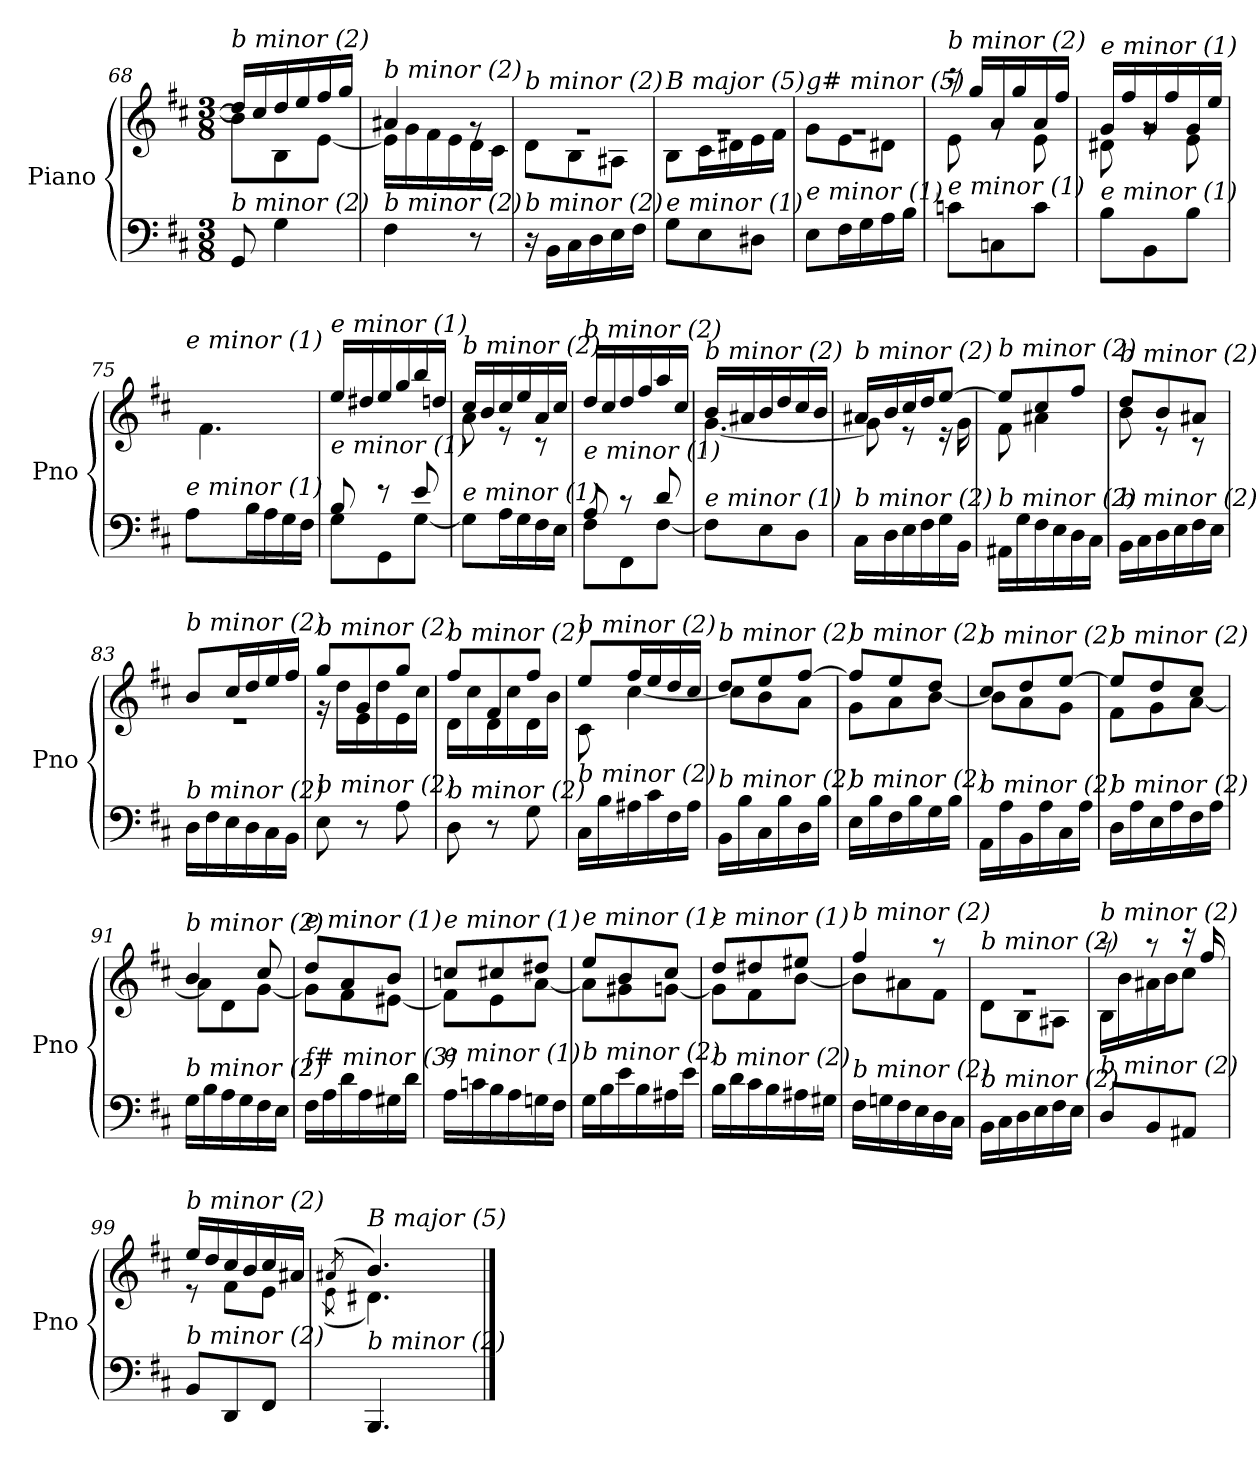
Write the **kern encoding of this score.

**kern	**kern
*part1	*part1
*staff2	*staff1
*I"Piano	*
*I'Pno	*
*clefF4	*clefG2
*k[f#c#]	*k[f#c#]
*M3/8	*M3/8
=68	=68
*	*^
!	!LO:TX:i:t=b minor (2)	!
!LO:TX:i:t=b minor (2)	!	!
8GG/	16dd/LL]	8b\L]
.	16cc#/	.
4G\	16dd/	8B\
.	16ee/	.
.	16ff#/	[8e\J
.	16gg/JJ	.
=69	=69	=69
!	!LO:TX:i:t=b minor (2)	!
!LO:TX:i:t=b minor (2)	!	!
4F#\	4a#X/	16e\LL]
.	.	16g\
.	.	16f#\
.	.	16e\
8r	8rg	16d\
.	.	16c#\JJ
=70	=70	=70
!	!LO:TX:i:t=b minor (2)	!
!LO:TX:i:t=b minor (2)	!	!
16r	4.rg	8d\L
16BB\LL	.	.
16C#\	.	8B\
16D\	.	.
16E\	.	8A#X\J
16F#\JJ	.	.
!!LO:LB:g=z	!!
=71	=71	=71
!	!LO:TX:i:t=B major (5)	!
!LO:TX:i:t=e minor (1)	!	!
8G\L	4.rg	8B\L
8E\	.	16c#\L
.	.	16d#X\
8D#X\J	.	16e\
.	.	16f#\JJ
=72	=72	=72
!	!LO:TX:i:t=g# minor (5)	!
!LO:TX:i:t=e minor (1)	!	!
8E\L	4.rg	8g\L
16F#\L	.	8e\
16G\	.	.
16A\	.	8d#X\J
16B\JJ	.	.
=73	=73	=73
!	!LO:TX:i:t=b minor (2)	!
!LO:TX:i:t=e minor (1)	!	!
8cn\L	16r	8e\
.	16gg/LL	.
8Cn\	16a/	8rg
.	16gg/	.
8c\J	16a/	8e\
.	16ff#/JJ	.
=74	=74	=74
!	!LO:TX:i:t=e minor (1)	!
!LO:TX:i:t=e minor (1)	!	!
8B\L	16g/LL	8d#X\
.	16ff#/	.
8BB\	16g/	8rg
.	16ff#/	.
8B\J	16g/	8e\
.	16ee/JJ	.
=75	=75	=75
!	!LO:TX:i:t=e minor (1)	!
!LO:TX:i:t=e minor (1)	!	!
8A\L	16f#/LLyy	4.f#\
.	16ee/	.
16B\L	16dd#X/	.
16A\	16ff#/	.
16G\	16b/	.
16F#\JJ	16dd#/JJ	.
*	*v	*v
!!LO:LB:g=z
=76	=76
*^	*
!	!	!LO:TX:i:t=e minor (1)
!LO:TX:i:t=e minor (1)	!	!
8B/	8G\L	16ee/LL
.	.	16dd#X/
8r	8GG\	16ee/
.	.	16gg/
8e/	[8G\J	16bb/
.	.	16ddn/JJ
*v	*v	*
=77	=77
*	*^
!	!LO:TX:i:t=b minor (2)	!
!LO:TX:i:t=e minor (1)	!	!
8G\L]	16cc#/LL	8a\
.	16b/	.
16A\L	16cc#/	8r
16G\	16ee/	.
16F#\	16a/	8r
16E\JJ	16cc#/JJ	.
*	*v	*v
=78	=78
*^	*
!	!	!LO:TX:i:t=b minor (2)
!LO:TX:i:t=e minor (1)	!	!
8A/	8F#\L	16dd/LL
.	.	16cc#/
8r	8FF#\	16dd/
.	.	16ff#/
8d/	[8F#\J	16aa/
.	.	16cc#/JJ
*v	*v	*
=79	=79
*	*^
!	!LO:TX:i:t=b minor (2)	!
!LO:TX:i:t=e minor (1)	!	!
8F#\L]	16b/LL	[4.g\
.	16a#X/	.
8E\	16b/	.
.	16dd/	.
8D\J	16cc#/	.
.	16b/JJ	.
=80	=80	=80
!	!LO:TX:i:t=b minor (2)	!
!LO:TX:i:t=b minor (2)	!	!
16C#\LL	16a#X/LL	8g\]
16D\	16b/	.
16E\	16cc#/	8r
16F#\	16dd/J	.
16G\	[8ee/J	16r
16BB\JJ	.	16g\
!!LO:LB:g=z	!!
=81	=81	=81
!	!LO:TX:i:t=b minor (2)	!
!LO:TX:i:t=b minor (2)	!	!
16AA#X\LL	8ee/L]	8f#\
16G\	.	.
16F#\	8cc#/	4a#X\
16E\	.	.
16D\	8ff#/J	.
16C#\JJ	.	.
=82	=82	=82
!	!LO:TX:i:t=b minor (2)	!
!LO:TX:i:t=b minor (2)	!	!
16BB\LL	8dd/L	8b\
16C#\	.	.
16D\	8b/	8r
16E\	.	.
16F#\	8a#X/J	8r
16E\JJ	.	.
=83	=83	=83
!	!LO:TX:i:t=b minor (2)	!
!LO:TX:i:t=b minor (2)	!	!
16D\LL	8b/L	4.r
16F#\	.	.
16E\	16cc#/L	.
16D\	16dd/	.
16C#\	16ee/	.
16BB\JJ	16ff#/JJ	.
=84	=84	=84
!	!LO:TX:i:t=b minor (2)	!
!LO:TX:i:t=b minor (2)	!	!
8E\	8gg/L	16r
.	.	16dd\LL
8r	8g/	16e\
.	.	16dd\
8A\	8gg/J	16e\
.	.	16cc#\JJ
=85	=85	=85
!	!LO:TX:i:t=b minor (2)	!
!LO:TX:i:t=b minor (2)	!	!
8D\	8ff#/L	16d\LL
.	.	16cc#\
8r	8f#/	16d\
.	.	16cc#\
8G\	8ff#/J	16d\
.	.	16b\JJ
!!LO:LB:g=z	!!
=86	=86	=86
!	!LO:TX:i:t=b minor (2)	!
!LO:TX:i:t=b minor (2)	!	!
16C#\LL	8ee/L	8c#\
16B\	.	.
16A#X\	16ff#/L	[4cc#\
16c#\	16ee/	.
16F#\	16dd/	.
16A#\JJ	16cc#/JJ	.
=87	=87	=87
!	!LO:TX:i:t=b minor (2)	!
!LO:TX:i:t=b minor (2)	!	!
16BB\LL	8dd/L	8cc#\L]
16B\	.	.
16C#\	8ee/	8b\
16B\	.	.
16D\	[8ff#/J	8a\J
16B\JJ	.	.
=88	=88	=88
!	!LO:TX:i:t=b minor (2)	!
!LO:TX:i:t=b minor (2)	!	!
16E\LL	8ff#/L]	8g\L
16B\	.	.
16F#\	8ee/	8a\
16B\	.	.
16G\	8dd/J	[8b\J
16B\JJ	.	.
=89	=89	=89
!	!LO:TX:i:t=b minor (2)	!
!LO:TX:i:t=b minor (2)	!	!
16AA\LL	8cc#/L	8b\L]
16A\	.	.
16BB\	8dd/	8a\
16A\	.	.
16C#\	[8ee/J	8g\J
16A\JJ	.	.
=90	=90	=90
!	!LO:TX:i:t=b minor (2)	!
!LO:TX:i:t=b minor (2)	!	!
16D\LL	8ee/L]	8f#\L
16A\	.	.
16E\	8dd/	8g\
16A\	.	.
16F#\	8cc#/J	[8a\J
16A\JJ	.	.
!!LO:LB:g=z	!!
=91	=91	=91
!	!LO:TX:i:t=b minor (2)	!
!LO:TX:i:t=b minor (2)	!	!
16G\LL	4b/	8a\L]
16B\	.	.
16A\	.	8d\
16G\	.	.
16F#\	8cc#/	[8g\J
16E\JJ	.	.
=92	=92	=92
!	!LO:TX:i:t=e minor (1)	!
!LO:TX:i:t=f# minor (3)	!	!
16F#\LL	8dd/L	8g\L]
16A\	.	.
16d\	8a/	8f#\
16A\	.	.
16G#X\	8b/J	[8e#Xi\J
16d\JJ	.	.
=93	=93	=93
!	!LO:TX:i:t=e minor (1)	!
!LO:TX:i:t=e minor (1)	!	!
16A\LL	8ccn/L	8f\L]
16cn\	.	.
16B\	8cc#X/	8e\
16A\	.	.
16Gn\	8dd#X/J	[8a\J
16F#\JJ	.	.
=94	=94	=94
!	!LO:TX:i:t=e minor (1)	!
!LO:TX:i:t=b minor (2)	!	!
16G\LL	8ee/L	8a\L]
16B\	.	.
16e\	8b/	8g#X\
16B\	.	.
16A#X\	8cc#/J	[8gn\J
16e\JJ	.	.
=95	=95	=95
!	!LO:TX:i:t=e minor (1)	!
!LO:TX:i:t=b minor (2)	!	!
16B\LL	8dd/L	8g\L]
16d\	.	.
16c#\	8dd#X/	8f#\
16B\	.	.
16A#X\	8ee#X/J	[8b\J
16G#X\JJ	.	.
!!LO:PB:g=z	!!
=96	=96	=96
!	!LO:TX:i:t=b minor (2)	!
!LO:TX:i:t=b minor (2)	!	!
16F#\LL	4ff#/	8b\L]
16Gn\	.	.
16F#\	.	8a#X\
16E\	.	.
16D\	8r	8f#\J
16C#\JJ	.	.
=97	=97	=97
!	!LO:TX:i:t=b minor (2)	!
!LO:TX:i:t=b minor (2)	!	!
16BB\LL	4.rg	8d\L
16C#\	.	.
16D\	.	8B\
16E\	.	.
16F#\	.	8A#X\J
16E\JJ	.	.
=98	=98	=98
!	!LO:TX:i:t=b minor (2)	!
!LO:TX:i:t=b minor (2)	!	!
8D/L	8r	16B\LL
.	.	16b\
8BB/	8r	16a#X\
.	.	16b\J
8AA#X/J	16r	8cc#\J
.	16ff#/	.
=99	=99	=99
!	!LO:TX:i:t=b minor (2)	!
!LO:TX:i:t=b minor (2)	!	!
8BB/L	16ee/LL	8r
.	16dd/	.
8DD/	16cc#/	8f#\L
.	16b/	.
8FF#/J	16cc#/	8e\J
.	16a#X/JJ	.
=100	=100	=100
.	(>8qa#X/	(8qe\
*	*	*^
!	!LO:TX:i:t=B major (5)	!	!
!LO:TX:i:t=b minor (2)	!	!	!
4.BBB/	4.b/)	4.d#X\)	8e!yy 8a#!yy
.	.	.	4d#!yy 4b!yy
*	*v	*v	*v
==	==
*-	*-
